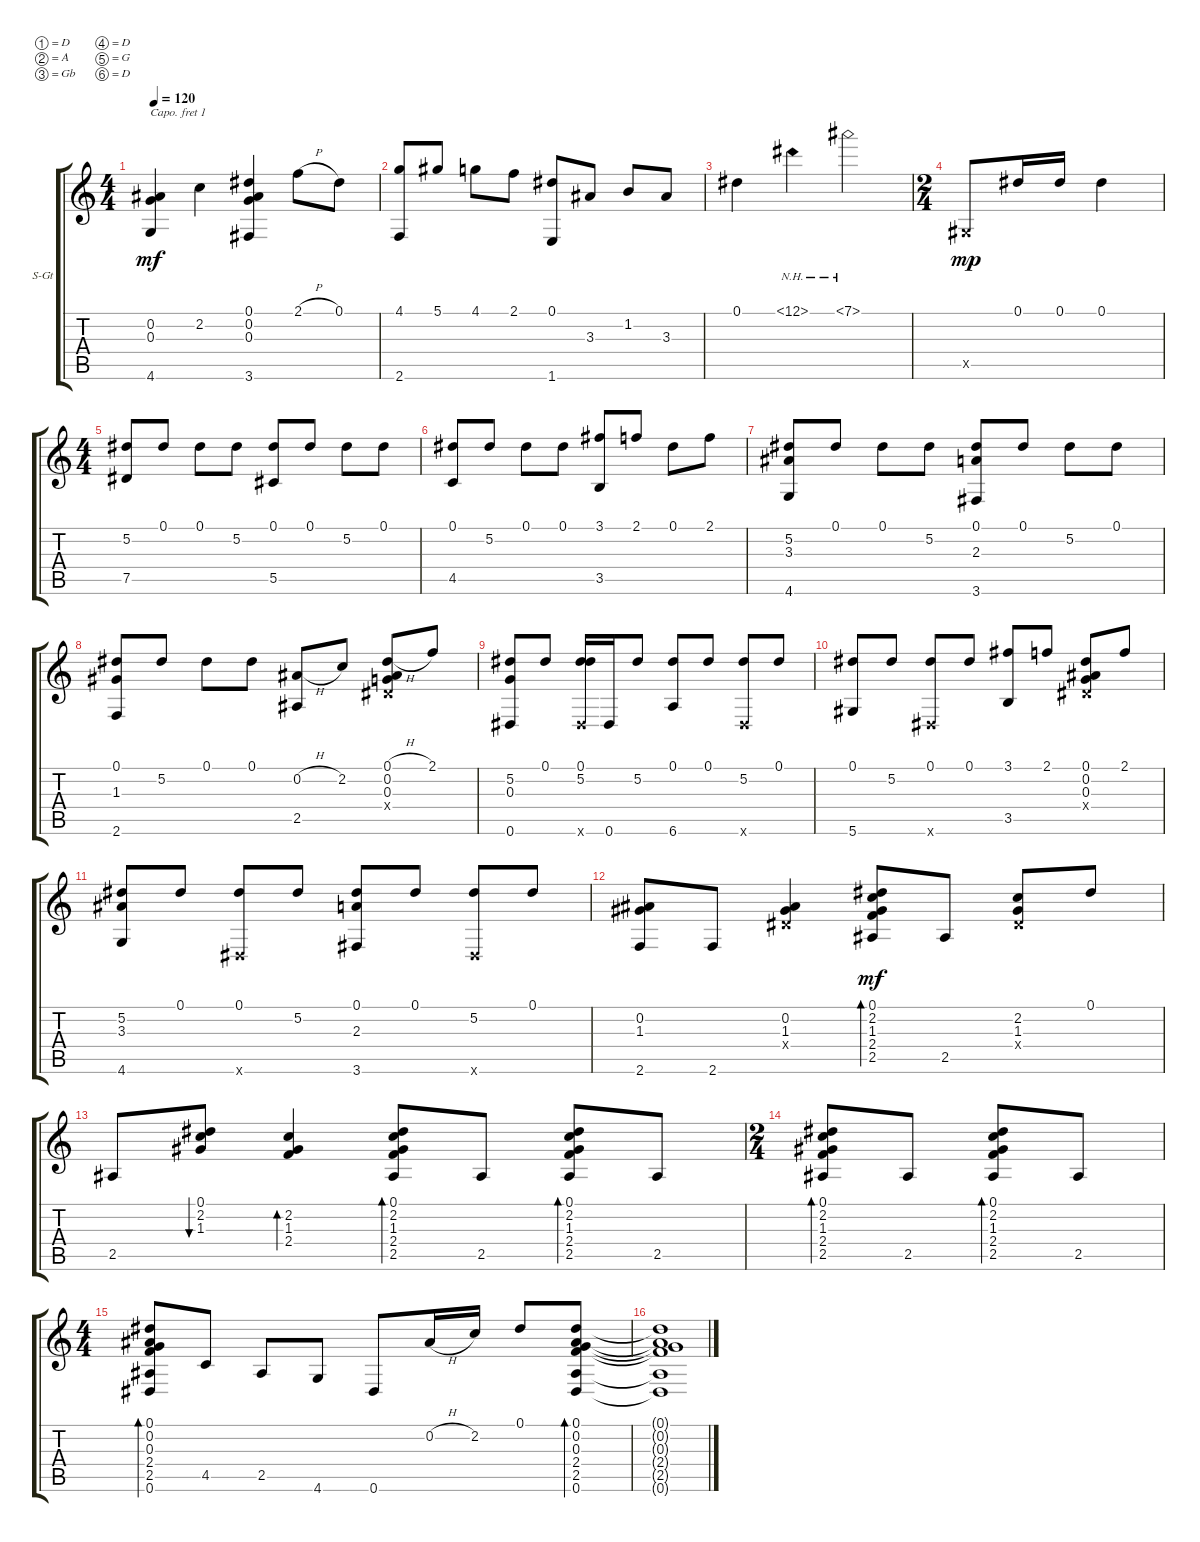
\defaultSystemsLayout 4
\bracketExtendMode groupsimilarinstruments
\firstSystemTrackNameOrientation horizontal
\otherSystemsTrackNameOrientation horizontal
\track ("Steel Guitar" "S-Gt") {instrument acousticguitarsteel}
\staff {score tabs}
\capo 1
\tuning (D4 A3 Gb3 D3 G2 D2)
\ts (4 4)
\tempo 120
\clef g2
\ks c
(0.3 0.2 4.6).4{dy mf} 2.2.4 (0.1 0.2 0.3 3.6).4 2.1{h}.8 0.1.8 |
(4.1 2.6).8 5.1.8 4.1.8 2.1.8 (0.1 1.6).8 3.3.8 1.2.8 3.3.8 |
0.1.4 12.1{nh}.4 7.1{nh}.2 |
\ts (2 4)
0.5{x}.8{dy mp} 0.1.16 0.1.16 0.1.4 |
\ts (4 4)
(5.2 7.5).8 0.1.8 0.1.8 5.2.8 (0.1 5.5).8 0.1.8 5.2.8 0.1.8 |
(0.1 4.5).8 5.2.8 0.1.8 0.1.8 (3.1 3.5).8 2.1.8 0.1.8 2.1.8 |
(5.2 3.3 4.6).8 0.1.8 0.1.8 5.2.8 (0.1 3.6 2.3).8 0.1.8 5.2.8 0.1.8 |
(0.1 2.6 1.3).8 5.2.8 0.1.8 0.1.8 (2.5 0.2{h}).8 2.2.8 (0.1{h} 0.2 0.3 0.4{x}).8 2.1.8 |
(5.2 0.6 0.3).8 0.1.8 (0.1 5.2 0.6{x}).16 0.6.16 5.2.8 (0.1 6.6).8 0.1.8 (5.2 0.6{x}).8 0.1.8 |
(0.1 5.6).8 5.2.8 (0.1 0.6{x}).8 0.1.8 (3.1 3.5).8 2.1.8 (0.1 0.2 0.3 0.4{x}).8 2.1.8 |
(5.2 3.3 4.6).8 0.1.8 (0.1 0.6{x}).8 5.2.8 (0.1 3.6 2.3).8 0.1.8 (5.2 0.6{x}).8 0.1.8 |
(2.6 1.3 0.2).8 2.6.8 (0.4{x} 1.3 0.2).4 (2.5 2.4 1.3 2.2 0.1).8{bd 30 dy mf} 2.5.8 (0.4{x} 1.3 2.2).8 0.1.8 |
2.5.8 (0.1 2.2 1.3).8{bu 30} (2.4 1.3 2.2).4{bd 30} (2.5 2.4 1.3 2.2 0.1).8{bd 30} 2.5.8 (2.5 2.4 1.3 2.2 0.1).8{bd 30} 2.5.8 |
\ts (2 4)
(2.5 2.4 1.3 2.2 0.1).8{bd 30} 2.5.8 (2.5 2.4 1.3 2.2 0.1).8{bd 30} 2.5.8 |
\ts (4 4)
(0.6 2.5 2.4 0.3 0.2 0.1).8{bd 30} 4.5.8 2.5.8 4.6.8 0.6.8 0.2{h}.16 2.2.16 0.1.8 (0.6 2.5 2.4 0.3 0.2 0.1).8{bd 30} |
(0.1{t} 0.2{t} 0.3{t} 2.4{t} 2.5{t} 0.6{t}).1
